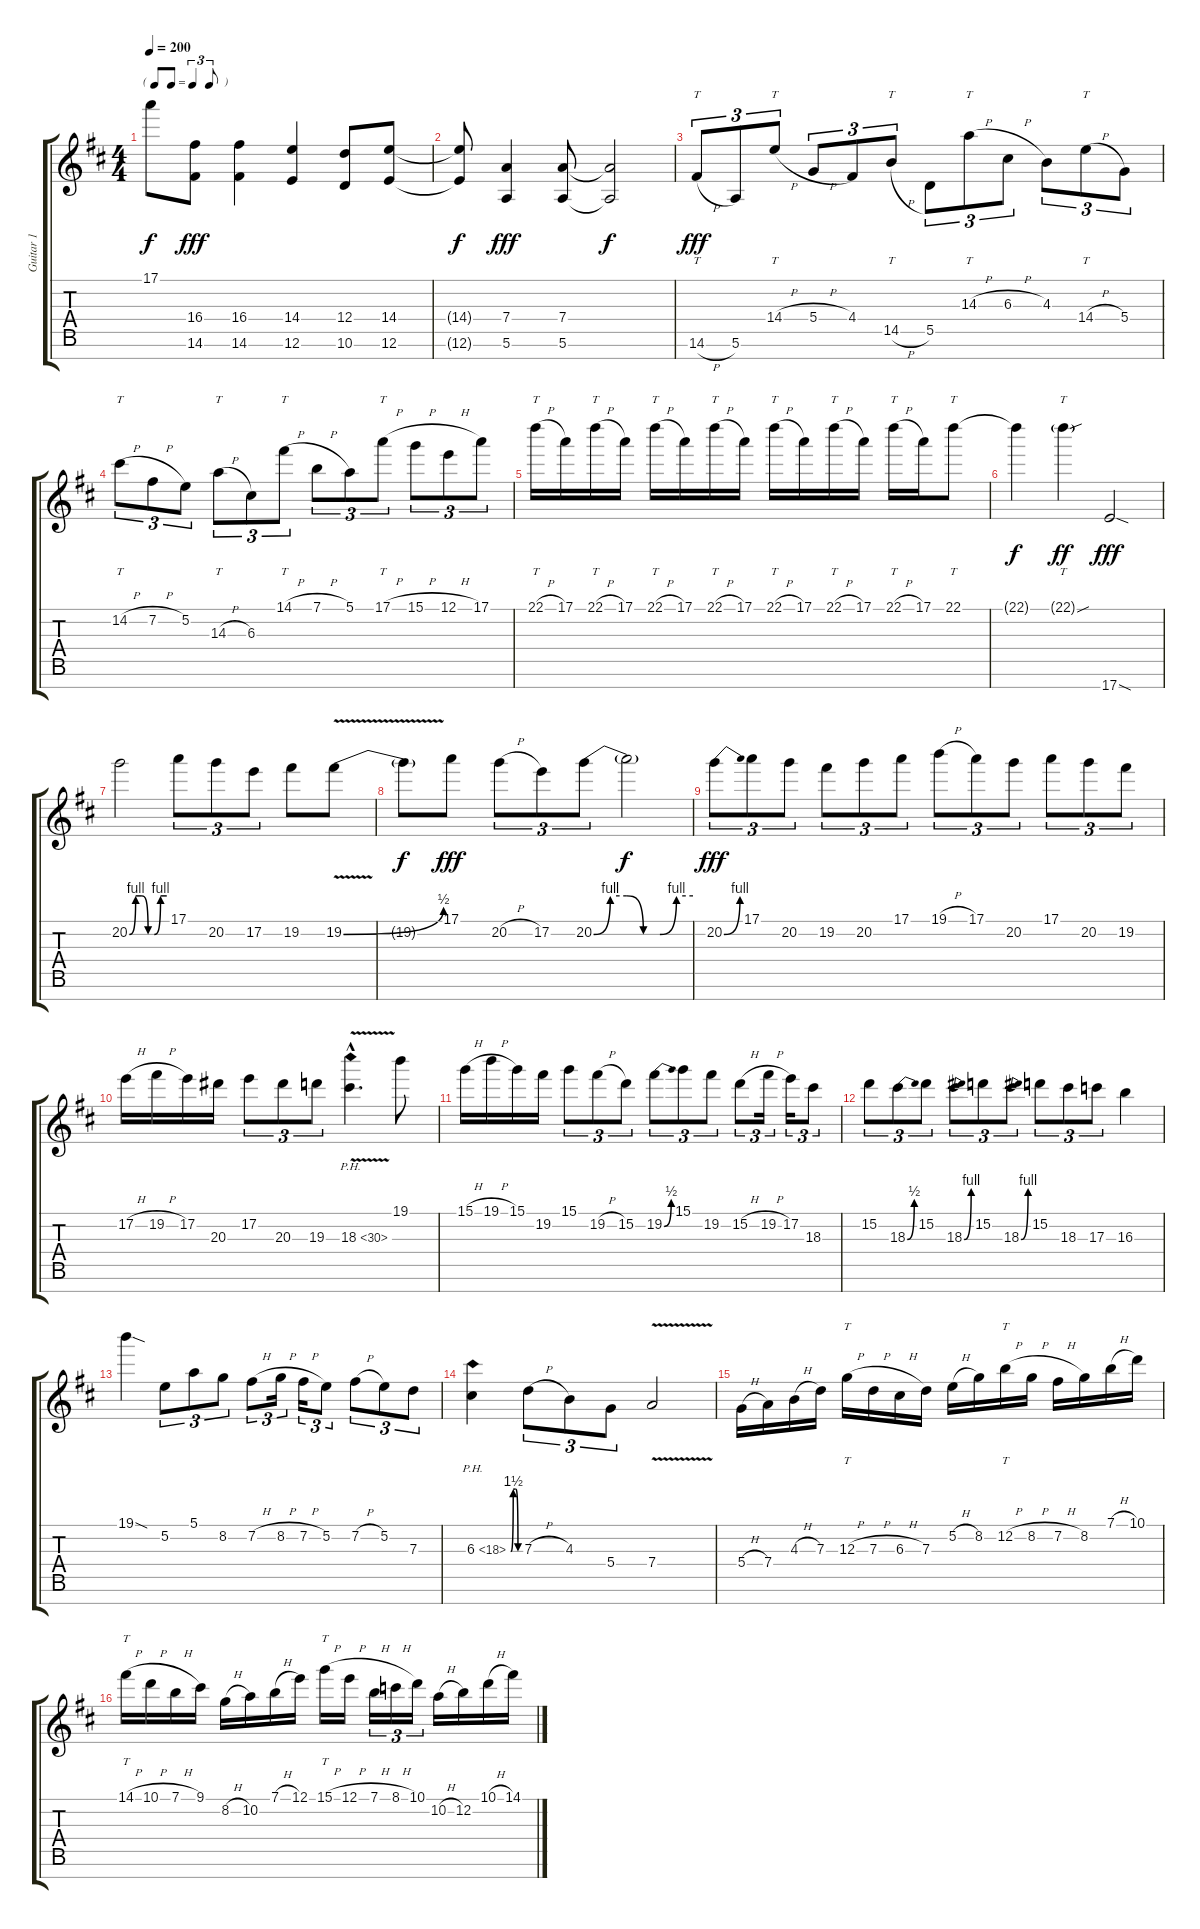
\track ("Guitar 1" "Guitar 1") {instrument distortionguitar}
\staff {score tabs}
\tuning (E4 B3 G3 D3 A2 E2 B1) {hide}
\ts (4 4)
\tf triplet8th
\tempo 200
\clef g2
\ks d
17.1{t}.8{dy f} (16.4 14.6).8{dy fff} (16.4 14.6).4 (14.4 12.6).4 (12.4 10.6).8 (14.4 12.6).8 |
(14.4{t} 12.6{t}).8{dy f} (7.4 5.6).4{dy fff} (7.4 5.6).8 (7.4{t} 5.6{t}).2{dy f} |
14.6{h}.8{tt tu (3 2) dy fff} 5.6.8{tu (3 2)} 14.4{h}.8{tt tu (3 2)} 5.4{h}.8{tu (3 2)} 4.4.8{tu (3 2)} 14.5{h}.8{tt tu (3 2)} 5.5.8{tu (3 2)} 14.3{h}.8{tt tu (3 2)} 6.3{h}.8{tu (3 2)} 4.3.8{tu (3 2)} 14.4{h}.8{tt tu (3 2)} 5.4.8{tu (3 2)} |
14.2{h}.8{tt tu (3 2)} 7.2{h}.8{tu (3 2)} 5.2.8{tu (3 2)} 14.3{h}.8{tt tu (3 2)} 6.3.8{tu (3 2)} 14.1{h}.8{tt tu (3 2)} 7.1{h}.8{tu (3 2)} 5.1.8{tu (3 2)} 17.1{h}.8{tt tu (3 2)} 15.1{h}.8{tu (3 2)} 12.1{h}.8{tu (3 2)} 17.1.8{tu (3 2)} |
22.1{h}.16{tt} 17.1.16 22.1{h}.16{tt} 17.1.16 22.1{h}.16{tt} 17.1.16 22.1{h}.16{tt} 17.1.16 22.1{h}.16{tt} 17.1.16 22.1{h}.16{tt} 17.1.16 22.1{h}.16{tt} 17.1.16 22.1.8{tt} |
22.1{t}.4{dy f} 22.1{sou g}.4{tt dy ff} 17.7{sod}.2{dy fff} |
20.2{be (custom 0 0 10 4 20 4 30 0 40 0 50 4 60 4)}.2 17.1.8{tu (3 2)} 20.2.8{tu (3 2)} 17.2.8{tu (3 2)} 19.2.8 19.2{be (bend 0 0 60 2) v}.8 |
19.2{t}.8{dy f} 17.1.8{dy fff} 20.2{h}.8{tu (3 2)} 17.2.8{tu (3 2)} 20.2{be (custom 0 0 10 4 20 4 30 0 40 0 50 4 60 4)}.8{tu (3 2)} 20.2{t}.2{dy f} |
20.2{be (bend 0 0 60 4)}.8{tu (3 2) dy fff} 17.1.8{tu (3 2)} 20.2.8{tu (3 2)} 19.2.8{tu (3 2)} 20.2.8{tu (3 2)} 17.1.8{tu (3 2)} 19.1{h}.8{tu (3 2)} 17.1.8{tu (3 2)} 20.2.8{tu (3 2)} 17.1.8{tu (3 2)} 20.2.8{tu (3 2)} 19.2.8{tu (3 2)} |
17.2{h}.16 19.2{h}.16 17.2.16 20.3.16 17.2.8{tu (3 2)} 20.3.8{tu (3 2)} 19.3.8{tu (3 2)} 18.3{ph 12 v hac}.4{d} 19.1.8 |
15.1{h}.16 19.1{h}.16 15.1.16 19.2.16 15.1.8{tu (3 2)} 19.2{h}.8{tu (3 2)} 15.2.8{tu (3 2)} 19.2{be (bend 0 0 60 2)}.8{tu (3 2)} 15.1.8{tu (3 2)} 19.2.8{tu (3 2)} 15.2{h}.8{tu (3 2)} 19.2{h}.16{tu (3 2)} 17.2.16{tu (3 2)} 18.3.8{tu (3 2)} |
15.2.8{tu (3 2)} 18.3{be (bend 0 0 60 2)}.8{tu (3 2)} 15.2.8{tu (3 2)} 18.3{be (bend 0 0 60 4)}.8{tu (3 2)} 15.2.8{tu (3 2)} 18.3{be (bend 0 0 60 4)}.8{tu (3 2)} 15.2.8{tu (3 2)} 18.3.8{tu (3 2)} 17.3.8{tu (3 2)} 16.3.4 |
19.1{sod}.4 5.2.8{tu (3 2)} 5.1.8{tu (3 2)} 8.2.8{tu (3 2)} 7.2{h}.8{tu (3 2)} 8.2{h}.16{tu (3 2)} 7.2{h}.16{tu (3 2)} 5.2.8{tu (3 2)} 7.2{h}.8{tu (3 2)} 5.2.8{tu (3 2)} 7.3.8{tu (3 2)} |
6.3{be (custom 0 0 15 6 30 6 45 0 60 0) ph 12}.4 7.3{h}.8{tu (3 2)} 4.3.8{tu (3 2)} 5.4.8{tu (3 2)} 7.4{v}.2 |
5.4{h}.16 7.4.16 4.3{h}.16 7.3.16 12.3{h}.16{tt} 7.3{h}.16 6.3{h}.16 7.3.16 5.2{h}.16 8.2.16 12.2{h}.16{tt} 8.2{h}.16 7.2{h}.16 8.2.16 7.1{h}.16 10.1.16 |
14.1{h}.16{tt} 10.1{h}.16 7.1{h}.16 9.1.16 8.2{h}.16 10.2.16 7.1{h}.16 12.1.16 15.1{h}.16{tt} 12.1{h}.16 7.1{h}.16{tu (3 2)} 8.1{h}.16{tu (3 2)} 10.1.16{tu (3 2)} 10.2{h}.16 12.2.16 10.1{h}.16 14.1.16
